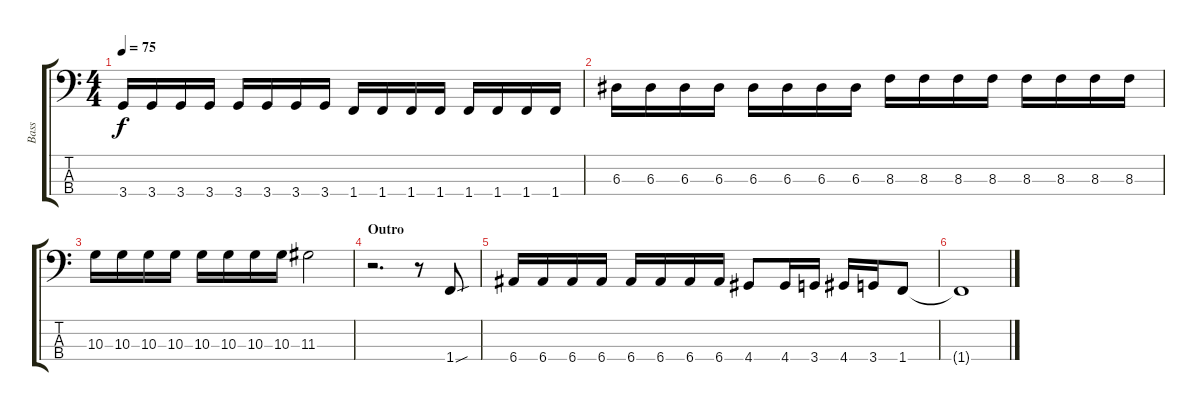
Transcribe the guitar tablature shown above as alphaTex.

\track ("Bass" "Bass") {instrument electricbasspick}
\staff {score tabs}
\tuning (G2 D2 A1 E1) {hide}
\ts (4 4)
\tempo 75
\clef f4
\ks c
3.4.16{dy f} 3.4.16 3.4.16 3.4.16 3.4.16 3.4.16 3.4.16 3.4.16 1.4.16 1.4.16 1.4.16 1.4.16 1.4.16 1.4.16 1.4.16 1.4.16 |
6.3.16 6.3.16 6.3.16 6.3.16 6.3.16 6.3.16 6.3.16 6.3.16 8.3.16 8.3.16 8.3.16 8.3.16 8.3.16 8.3.16 8.3.16 8.3.16 |
10.3.16 10.3.16 10.3.16 10.3.16 10.3.16 10.3.16 10.3.16 10.3.16 11.3.2 |
\section ("" "Outro")
r.2{d} r.8 1.4{sou}.8 |
6.4.16 6.4.16 6.4.16 6.4.16 6.4.16 6.4.16 6.4.16 6.4.16 4.4.8 4.4.16 3.4.16 4.4.16 3.4.16 1.4.8 |
1.4{t}.1
